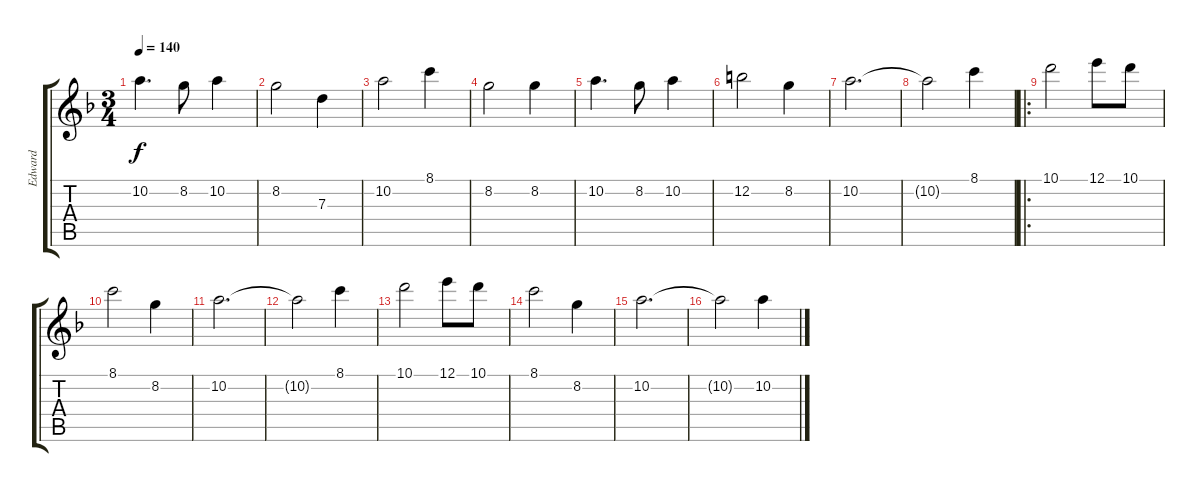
\track ("Edward " "Edward ") {instrument acousticguitarsteel}
\staff {score tabs}
\tuning (E4 B3 G3 D3 A2 E2) {hide}
\ts (3 4)
\tempo 140
\clef g2
\ks dminor
10.2.4{d dy f} 8.2.8 10.2.4 |
8.2.2 7.3.4 |
10.2.2 8.1.4 |
8.2.2 8.2.4 |
10.2.4{d} 8.2.8 10.2.4 |
12.2.2 8.2.4 |
10.2.2{d} |
10.2{t}.2 8.1.4 |
\ro
10.1.2 12.1.8 10.1.8 |
8.1.2 8.2.4 |
10.2.2{d} |
10.2{t}.2 8.1.4 |
10.1.2 12.1.8 10.1.8 |
8.1.2 8.2.4 |
10.2.2{d} |
10.2{t}.2 10.2.4
